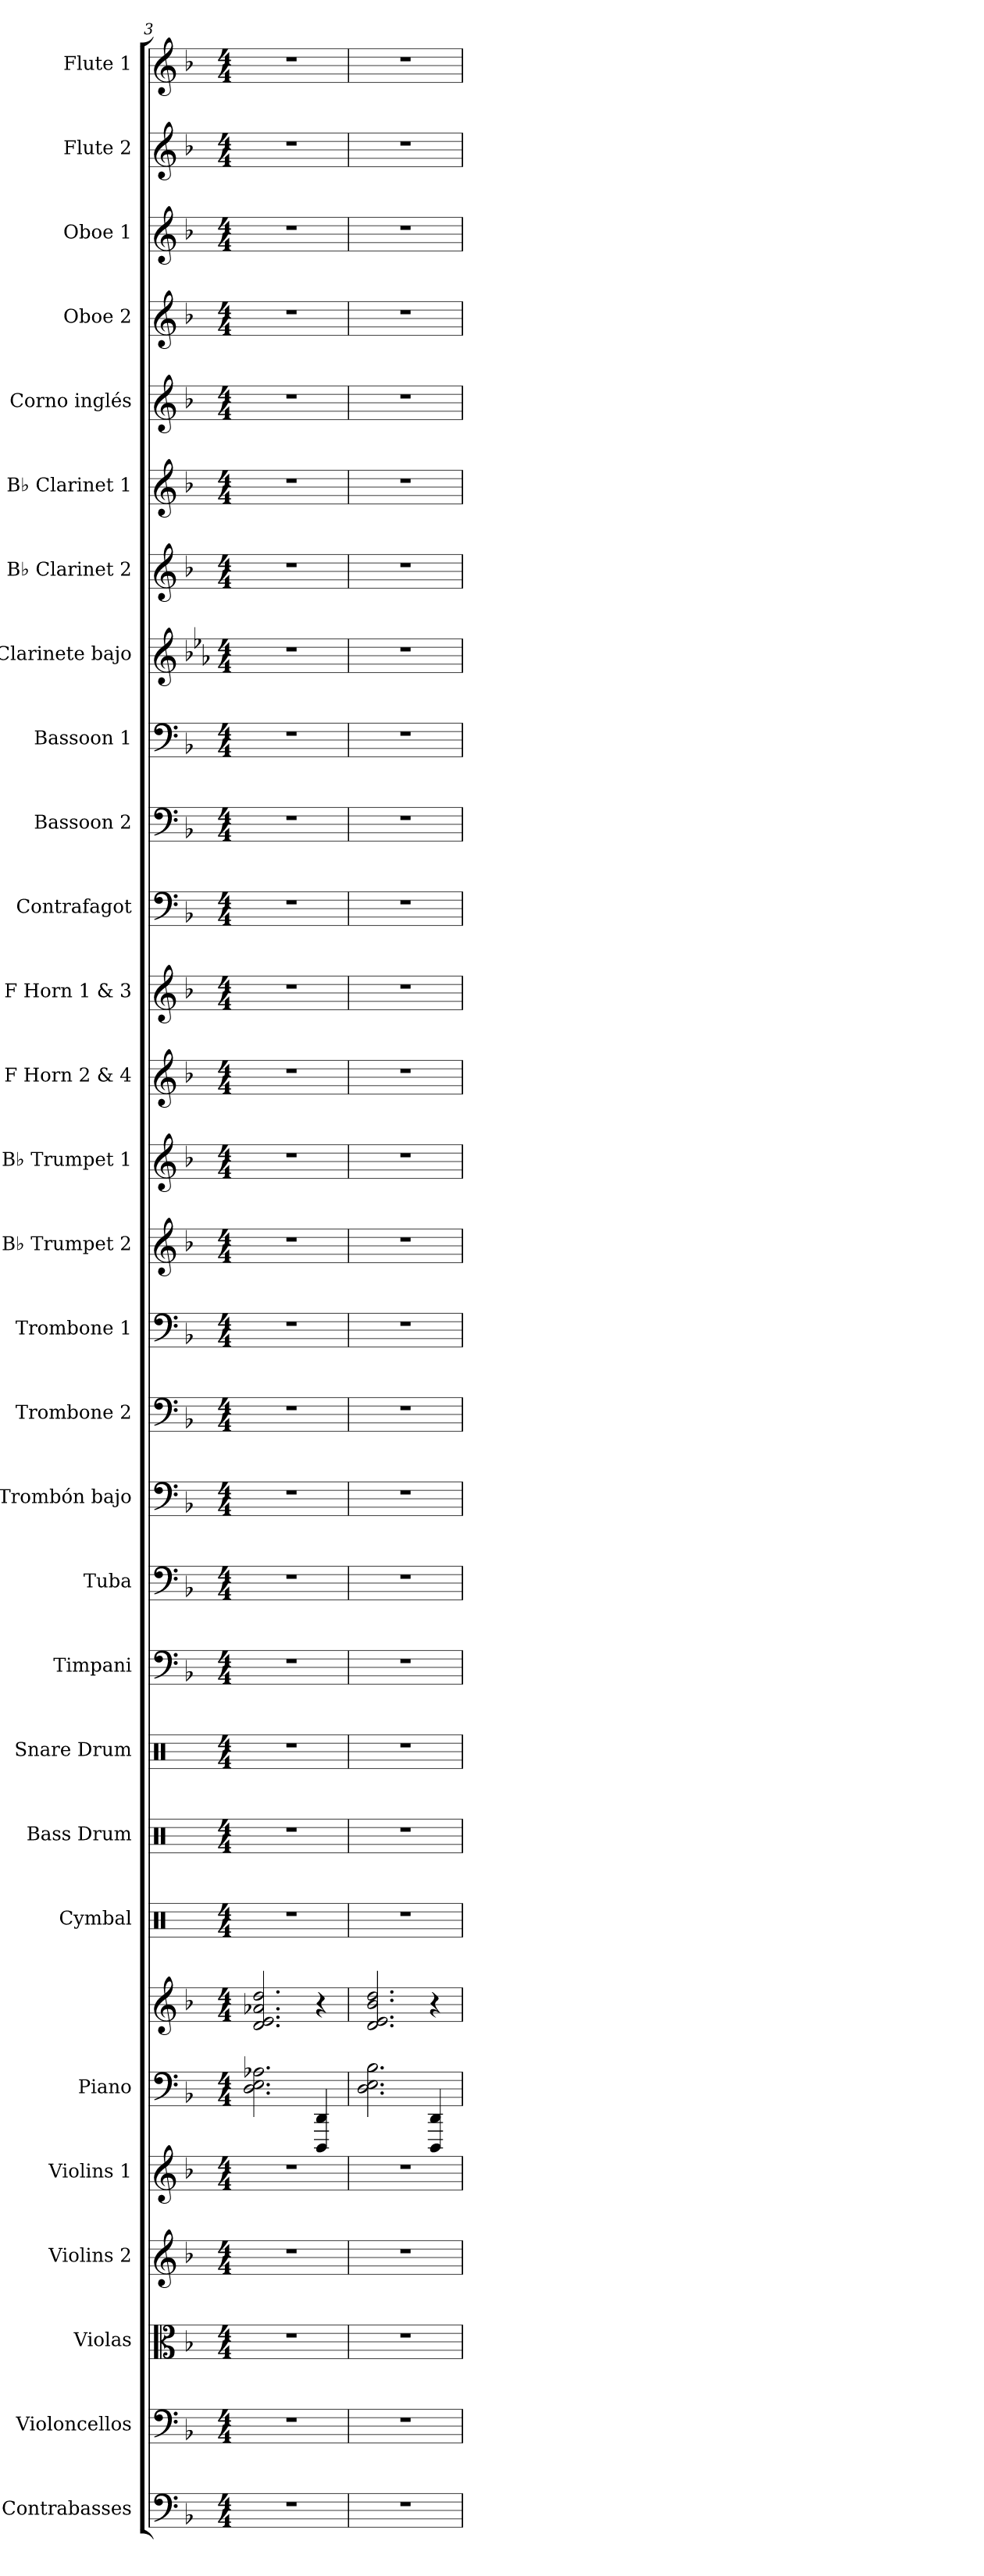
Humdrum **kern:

**kern	**kern	**kern	**kern	**kern	**kern	**kern	**kern	**kern	**kern	**kern	**kern	**kern	**kern	**kern	**kern	**kern	**kern	**kern	**kern	**kern	**kern	**kern	**kern	**kern	**kern	**kern	**kern	**kern	**kern
*part29	*part28	*part27	*part26	*part25	*part24	*part24	*part23	*part22	*part21	*part20	*part19	*part18	*part17	*part16	*part15	*part14	*part13	*part12	*part11	*part10	*part9	*part8	*part7	*part6	*part5	*part4	*part3	*part2	*part1
*staff30	*staff29	*staff28	*staff27	*staff26	*staff25	*staff24	*staff23	*staff22	*staff21	*staff20	*staff19	*staff18	*staff17	*staff16	*staff15	*staff14	*staff13	*staff12	*staff11	*staff10	*staff9	*staff8	*staff7	*staff6	*staff5	*staff4	*staff3	*staff2	*staff1
*I"Contrabasses	*I"Violoncellos	*I"Violas	*I"Violins 2	*I"Violins 1	*I"Piano	*	*I"Cymbal	*I"Bass Drum	*I"Snare Drum	*I"Timpani	*I"Tuba	*I"Trombón bajo	*I"Trombone 2	*I"Trombone 1	*I"B♭ Trumpet 2	*I"B♭ Trumpet 1	*I"F Horn 2 &amp; 4	*I"F Horn 1 &amp; 3	*I"Contrafagot	*I"Bassoon 2	*I"Bassoon 1	*I"Clarinete bajo	*I"B♭ Clarinet 2	*I"B♭ Clarinet 1	*I"Corno inglés	*I"Oboe 2	*I"Oboe 1	*I"Flute 2	*I"Flute 1
*I'Cbs.	*I'Vcs.	*I'Vlas.	*I'Vlns. 2	*I'Vlns. 1	*I'Pno.	*	*I'Cym.	*I'B. Dr.	*I'Sn. Dr.	*I'Timp.	*I'Tba.	*I'Tbn. B.	*I'Tbn. 2	*I'Tbn. 1	*I'B♭ Tpt. 2	*I'B♭ Tpt. 1	*I'F Hn. 2 4	*I'F Hn. 1 3	*I'Cfag.	*I'Bsn. 2	*I'Bsn. 1	*I'Cl. B.	*I'B♭ Cl. 2	*I'B♭ Cl. 1	*I'Cor. Ingl.	*I'Ob. 2	*I'Ob. 1	*I'Fl. 2	*I'Fl. 1
*clefF4	*clefF4	*clefC3	*clefG2	*clefG2	*clefF4	*clefG2	*clefX	*clefX	*clefX	*clefF4	*clefF4	*clefF4	*clefF4	*clefF4	*clefG2	*clefG2	*clefG2	*clefG2	*clefF4	*clefF4	*clefF4	*clefG2	*clefG2	*clefG2	*clefG2	*clefG2	*clefG2	*clefG2	*clefG2
*ITrd7c12	*	*	*	*	*	*	*	*	*	*	*	*	*	*	*ITrd1c2	*ITrd1c2	*ITrd4c7	*ITrd4c7	*ITrd7c12	*	*	*ITrd8c14	*ITrd1c2	*ITrd1c2	*ITrd4c7	*	*	*	*
*k[b-]	*k[b-]	*k[b-]	*k[b-]	*k[b-]	*k[b-]	*k[b-]	*k[]	*k[]	*k[]	*k[b-]	*k[b-]	*k[b-]	*k[b-]	*k[b-]	*k[b-e-a-]	*k[b-e-a-]	*k[b-e-]	*k[b-e-]	*k[b-]	*k[b-]	*k[b-]	*k[b-e-a-]	*k[b-e-a-]	*k[b-e-a-]	*k[b-e-]	*k[b-]	*k[b-]	*k[b-]	*k[b-]
*M4/4	*M4/4	*M4/4	*M4/4	*M4/4	*M4/4	*M4/4	*M4/4	*M4/4	*M4/4	*M4/4	*M4/4	*M4/4	*M4/4	*M4/4	*M4/4	*M4/4	*M4/4	*M4/4	*M4/4	*M4/4	*M4/4	*M4/4	*M4/4	*M4/4	*M4/4	*M4/4	*M4/4	*M4/4	*M4/4
=3	=3	=3	=3	=3	=3	=3	=3	=3	=3	=3	=3	=3	=3	=3	=3	=3	=3	=3	=3	=3	=3	=3	=3	=3	=3	=3	=3	=3	=3
1r	1r	1r	1r	1r	2.D\ 2.E\ 2.A-X\	2.d/ 2.e/ 2.a-X/ 2.dd/	1r	1r	1r	1r	1r	1r	1r	1r	1r	1r	1r	1r	1r	1r	1r	1r	1r	1r	1r	1r	1r	1r	1r
.	.	.	.	.	4DDD/ 4DD/	4r	.	.	.	.	.	.	.	.	.	.	.	.	.	.	.	.	.	.	.	.	.	.	.
=4	=4	=4	=4	=4	=4	=4	=4	=4	=4	=4	=4	=4	=4	=4	=4	=4	=4	=4	=4	=4	=4	=4	=4	=4	=4	=4	=4	=4	=4
1r	1r	1r	1r	1r	2.D\ 2.E\ 2.B-\	2.d/ 2.e/ 2.b-/ 2.dd/	1r	1r	1r	1r	1r	1r	1r	1r	1r	1r	1r	1r	1r	1r	1r	1r	1r	1r	1r	1r	1r	1r	1r
.	.	.	.	.	4DDD/ 4DD/	4r	.	.	.	.	.	.	.	.	.	.	.	.	.	.	.	.	.	.	.	.	.	.	.
=	=	=	=	=	=	=	=	=	=	=	=	=	=	=	=	=	=	=	=	=	=	=	=	=	=	=	=	=	=
*-	*-	*-	*-	*-	*-	*-	*-	*-	*-	*-	*-	*-	*-	*-	*-	*-	*-	*-	*-	*-	*-	*-	*-	*-	*-	*-	*-	*-	*-
